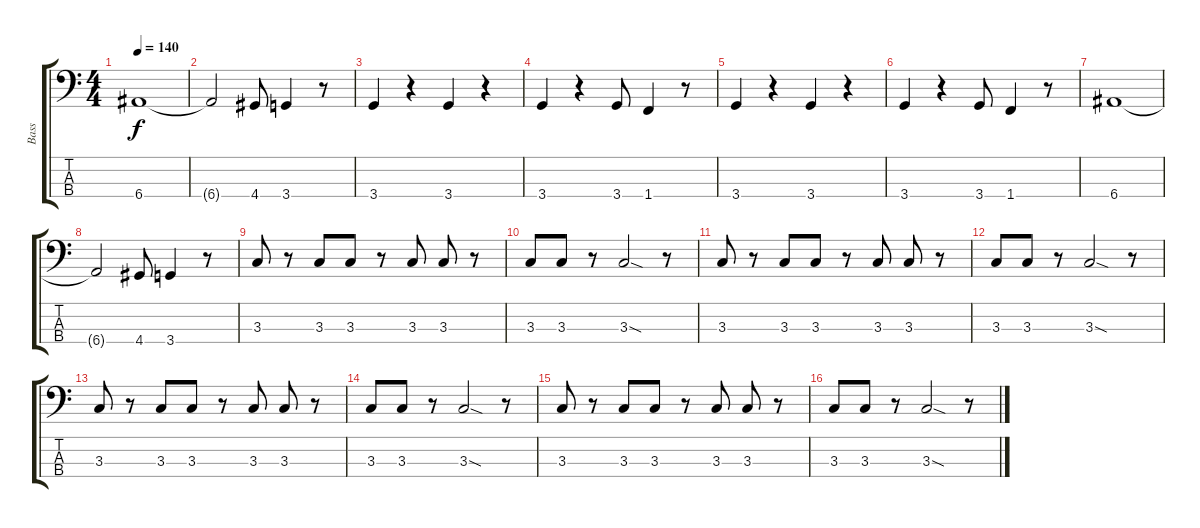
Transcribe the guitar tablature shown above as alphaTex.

\track ("Bass" "Bass") {instrument electricbasspick}
\staff {score tabs}
\tuning (G2 D2 A1 E1) {hide}
\ts (4 4)
\tempo 140
\clef f4
\ks c
6.4.1{dy f} |
6.4{t}.2 4.4.8 3.4.4 r.8 |
3.4.4 r.4 3.4.4 r.4 |
3.4.4 r.4 3.4.8 1.4.4 r.8 |
3.4.4 r.4 3.4.4 r.4 |
3.4.4 r.4 3.4.8 1.4.4 r.8 |
6.4.1 |
6.4{t}.2 4.4.8 3.4.4 r.8 |
3.3.8 r.8 3.3.8 3.3.8 r.8 3.3.8 3.3.8 r.8 |
3.3.8 3.3.8 r.8 3.3{sod}.2 r.8 |
3.3.8 r.8 3.3.8 3.3.8 r.8 3.3.8 3.3.8 r.8 |
3.3.8 3.3.8 r.8 3.3{sod}.2 r.8 |
3.3.8 r.8 3.3.8 3.3.8 r.8 3.3.8 3.3.8 r.8 |
3.3.8 3.3.8 r.8 3.3{sod}.2 r.8 |
3.3.8 r.8 3.3.8 3.3.8 r.8 3.3.8 3.3.8 r.8 |
3.3.8 3.3.8 r.8 3.3{sod}.2 r.8
